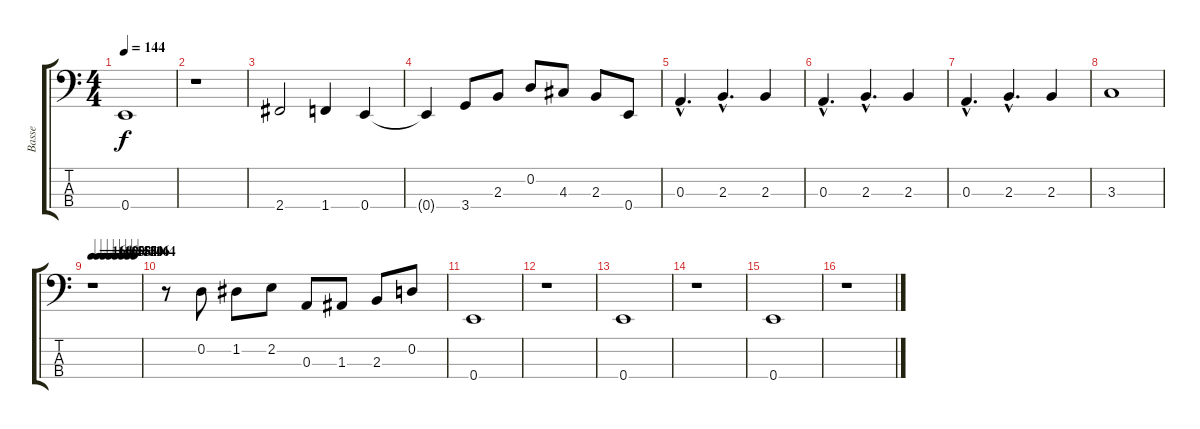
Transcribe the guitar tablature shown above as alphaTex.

\track ("Basse" "Basse") {instrument acousticbass}
\staff {score tabs}
\tuning (G2 D2 A1 E1) {hide}
\ts (4 4)
\tempo 144
\clef f4
\ks c
0.4.1{dy f} |
r.1 |
2.4.2 1.4.4 0.4.4 |
0.4{t}.4 3.4.8 2.3.8 0.2.8 4.3.8 2.3.8 0.4.8 |
0.3{hac}.4{d} 2.3{hac}.4{d} 2.3.4 |
0.3{hac}.4{d} 2.3{hac}.4{d} 2.3.4 |
0.3{hac}.4{d} 2.3{hac}.4{d} 2.3.4 |
3.3.1 |
\tempo 164
\tempo (162 0.125)
\tempo (160 0.25)
\tempo (158 0.375)
\tempo (154 0.5)
\tempo (150 0.625)
\tempo (146 0.75)
\tempo (144 0.875)
r.1 |
r.8 0.2.8 1.2.8 2.2.8 0.3.8 1.3.8 2.3.8 0.2.8 |
0.4.1 |
r.1 |
0.4.1 |
r.1 |
0.4.1 |
r.1
